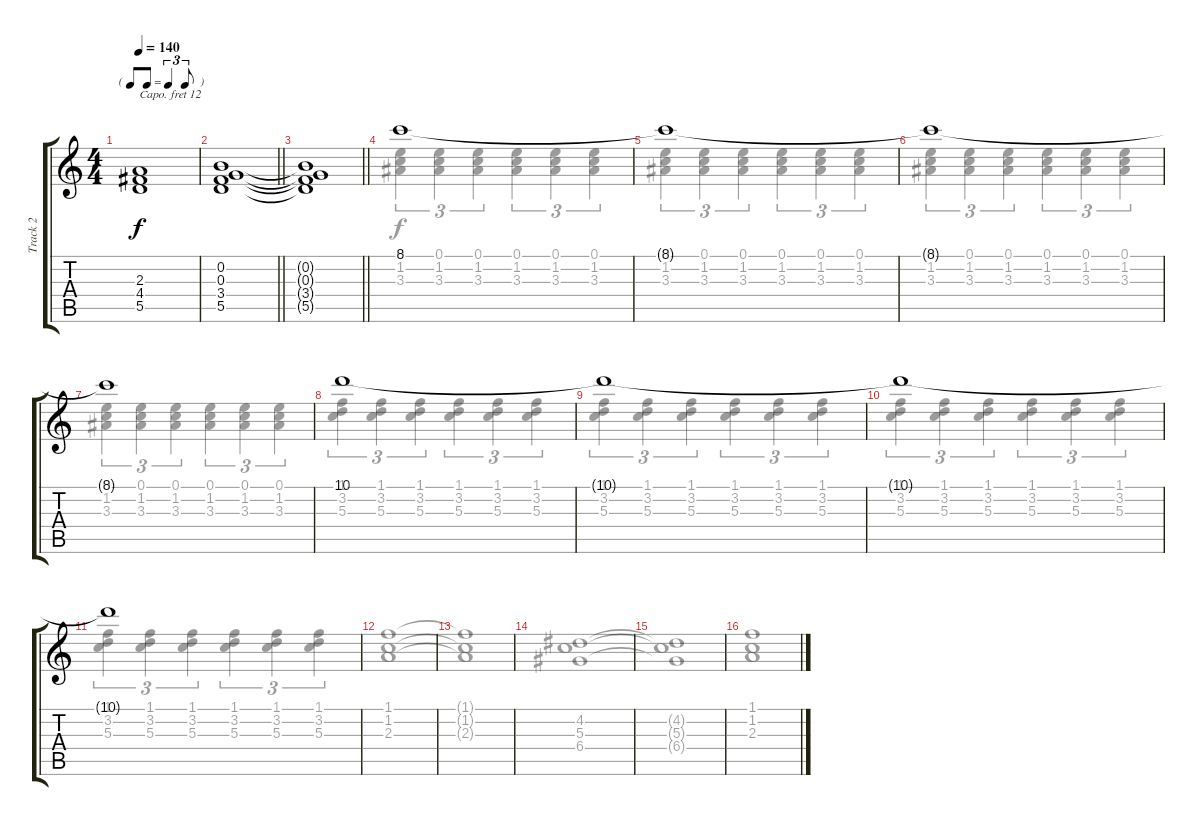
\track ("Track 2" "Track 2") {instrument drawbarorgan}
\staff {score tabs}
\capo 12
\tuning (E4 B3 G3 D3 A2 E2) {hide}
\voice
\ts (4 4)
\tf triplet8th
\tempo 140
\clef g2
\ks c
(2.3{t} 4.4{t} 5.5{t}).1{dy f} |
\barLineRight lightlight
(0.2 0.3 3.4 5.5).1 |
\barLineRight lightlight
(0.2{t} 0.3{t} 3.4{t} 5.5{t}).1 |
8.1.1 |
8.1{t}.1 |
8.1{t}.1 |
8.1{t}.1 |
10.1.1 |
10.1{t}.1 |
10.1{t}.1 |
10.1{t}.1 |
|
|
|
|
\voice
\clef g2
\ottava regular
\simile none
\ks c
|
\barLineRight lightlight
|
\barLineRight lightlight
|
(0.1 1.2 3.3).4{tu (3 2)} (0.1 1.2 3.3).4{tu (3 2)} (0.1 1.2 3.3).4{tu (3 2)} (0.1 1.2 3.3).4{tu (3 2)} (0.1 1.2 3.3).4{tu (3 2)} (0.1 1.2 3.3).4{tu (3 2)} |
(0.1 1.2 3.3).4{tu (3 2)} (0.1 1.2 3.3).4{tu (3 2)} (0.1 1.2 3.3).4{tu (3 2)} (0.1 1.2 3.3).4{tu (3 2)} (0.1 1.2 3.3).4{tu (3 2)} (0.1 1.2 3.3).4{tu (3 2)} |
(0.1 1.2 3.3).4{tu (3 2)} (0.1 1.2 3.3).4{tu (3 2)} (0.1 1.2 3.3).4{tu (3 2)} (0.1 1.2 3.3).4{tu (3 2)} (0.1 1.2 3.3).4{tu (3 2)} (0.1 1.2 3.3).4{tu (3 2)} |
(0.1 1.2 3.3).4{tu (3 2)} (0.1 1.2 3.3).4{tu (3 2)} (0.1 1.2 3.3).4{tu (3 2)} (0.1 1.2 3.3).4{tu (3 2)} (0.1 1.2 3.3).4{tu (3 2)} (0.1 1.2 3.3).4{tu (3 2)} |
(1.1 3.2 5.3).4{tu (3 2)} (1.1 3.2 5.3).4{tu (3 2)} (1.1 3.2 5.3).4{tu (3 2)} (1.1 3.2 5.3).4{tu (3 2)} (1.1 3.2 5.3).4{tu (3 2)} (1.1 3.2 5.3).4{tu (3 2)} |
(1.1 3.2 5.3).4{tu (3 2)} (1.1 3.2 5.3).4{tu (3 2)} (1.1 3.2 5.3).4{tu (3 2)} (1.1 3.2 5.3).4{tu (3 2)} (1.1 3.2 5.3).4{tu (3 2)} (1.1 3.2 5.3).4{tu (3 2)} |
(1.1 3.2 5.3).4{tu (3 2)} (1.1 3.2 5.3).4{tu (3 2)} (1.1 3.2 5.3).4{tu (3 2)} (1.1 3.2 5.3).4{tu (3 2)} (1.1 3.2 5.3).4{tu (3 2)} (1.1 3.2 5.3).4{tu (3 2)} |
(1.1 3.2 5.3).4{tu (3 2)} (1.1 3.2 5.3).4{tu (3 2)} (1.1 3.2 5.3).4{tu (3 2)} (1.1 3.2 5.3).4{tu (3 2)} (1.1 3.2 5.3).4{tu (3 2)} (1.1 3.2 5.3).4{tu (3 2)} |
(1.1 1.2 2.3).1 |
(1.1{t} 1.2{t} 2.3{t}).1 |
(4.2 5.3 6.4).1 |
(4.2{t} 5.3{t} 6.4{t}).1 |
(1.1 1.2 2.3).1
